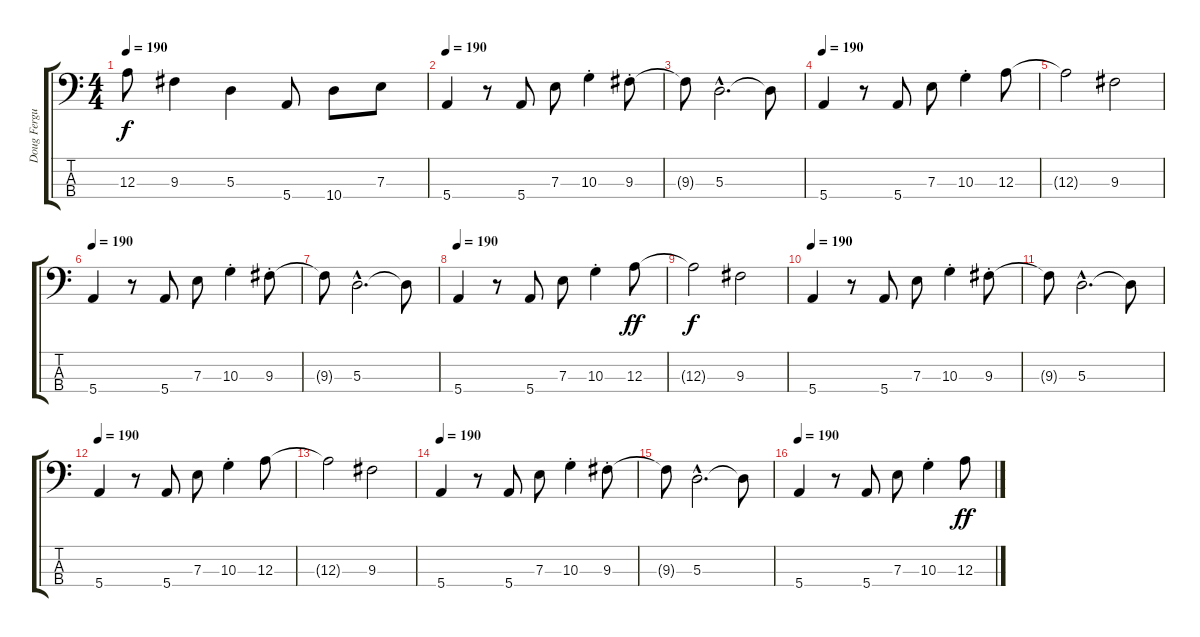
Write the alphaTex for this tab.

\track ("Doug Ferguson" "Doug Fergu") {instrument electricbassfinger}
\staff {score tabs}
\tuning (G2 D2 A1 E1) {hide}
\ts (4 4)
\tempo 190
\clef f4
\ks c
12.3{t}.8{dy f} 9.3.4 5.3.4 5.4.8 10.4.8 7.3.8 |
\tempo 190
5.4.4 r.8 5.4.8 7.3.8 10.3{st}.4 9.3{st}.8 |
9.3{t}.8 5.3{hac}.2{d} 5.3{t}.8 |
\tempo 190
5.4.4 r.8 5.4.8 7.3.8 10.3{st}.4 12.3.8 |
12.3{t}.2 9.3.2 |
\tempo 190
5.4.4 r.8 5.4.8 7.3.8 10.3{st}.4 9.3{st}.8 |
9.3{t}.8 5.3{hac}.2{d} 5.3{t}.8 |
\tempo 190
5.4.4 r.8 5.4.8 7.3.8 10.3{st}.4 12.3.8{dy ff} |
12.3{t}.2{dy f} 9.3.2 |
\tempo 190
5.4.4 r.8 5.4.8 7.3.8 10.3{st}.4 9.3{st}.8 |
9.3{t}.8 5.3{hac}.2{d} 5.3{t}.8 |
\tempo 190
5.4.4 r.8 5.4.8 7.3.8 10.3{st}.4 12.3.8 |
12.3{t}.2 9.3.2 |
\tempo 190
5.4.4 r.8 5.4.8 7.3.8 10.3{st}.4 9.3{st}.8 |
9.3{t}.8 5.3{hac}.2{d} 5.3{t}.8 |
\tempo 190
5.4.4 r.8 5.4.8 7.3.8 10.3{st}.4 12.3.8{dy ff}
